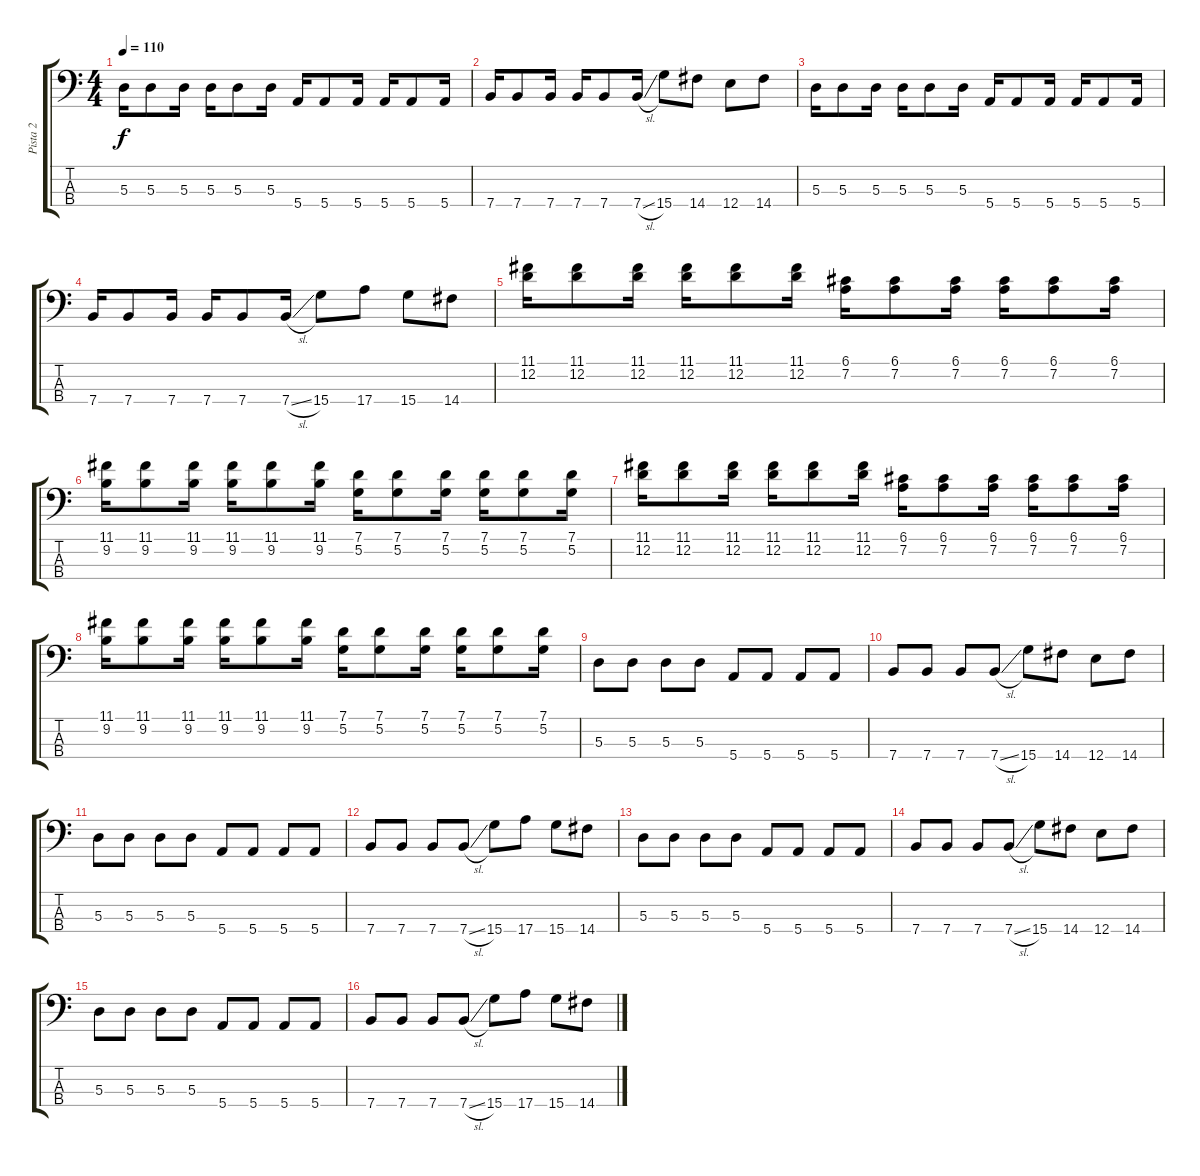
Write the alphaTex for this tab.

\track ("Pista 2" "Pista 2") {instrument electricbasspick}
\staff {score tabs}
\tuning (G2 D2 A1 E1) {hide}
\ts (4 4)
\tempo 110
\clef f4
\ks c
5.3.16{dy f} 5.3.8 5.3.16 5.3.16 5.3.8 5.3.16 5.4.16 5.4.8 5.4.16 5.4.16 5.4.8 5.4.16 |
7.4.16 7.4.8 7.4.16 7.4.16 7.4.8 7.4{sl}.16 15.4.8 14.4.8 12.4.8 14.4.8 |
5.3.16 5.3.8 5.3.16 5.3.16 5.3.8 5.3.16 5.4.16 5.4.8 5.4.16 5.4.16 5.4.8 5.4.16 |
7.4.16 7.4.8 7.4.16 7.4.16 7.4.8 7.4{sl}.16 15.4.8 17.4.8 15.4.8 14.4.8 |
(11.1 12.2).16 (11.1 12.2).8 (11.1 12.2).16 (11.1 12.2).16 (11.1 12.2).8 (11.1 12.2).16 (6.1 7.2).16 (6.1 7.2).8 (6.1 7.2).16 (6.1 7.2).16 (6.1 7.2).8 (6.1 7.2).16 |
(11.1 9.2).16 (11.1 9.2).8 (11.1 9.2).16 (11.1 9.2).16 (11.1 9.2).8 (11.1 9.2).16 (7.1 5.2).16 (7.1 5.2).8 (7.1 5.2).16 (7.1 5.2).16 (7.1 5.2).8 (7.1 5.2).16 |
(11.1 12.2).16 (11.1 12.2).8 (11.1 12.2).16 (11.1 12.2).16 (11.1 12.2).8 (11.1 12.2).16 (6.1 7.2).16 (6.1 7.2).8 (6.1 7.2).16 (6.1 7.2).16 (6.1 7.2).8 (6.1 7.2).16 |
(11.1 9.2).16 (11.1 9.2).8 (11.1 9.2).16 (11.1 9.2).16 (11.1 9.2).8 (11.1 9.2).16 (7.1 5.2).16 (7.1 5.2).8 (7.1 5.2).16 (7.1 5.2).16 (7.1 5.2).8 (7.1 5.2).16 |
5.3.8 5.3.8 5.3.8 5.3.8 5.4.8 5.4.8 5.4.8 5.4.8 |
7.4.8 7.4.8 7.4.8 7.4{sl}.8 15.4.8 14.4.8 12.4.8 14.4.8 |
5.3.8 5.3.8 5.3.8 5.3.8 5.4.8 5.4.8 5.4.8 5.4.8 |
7.4.8 7.4.8 7.4.8 7.4{sl}.8 15.4.8 17.4.8 15.4.8 14.4.8 |
5.3.8 5.3.8 5.3.8 5.3.8 5.4.8 5.4.8 5.4.8 5.4.8 |
7.4.8 7.4.8 7.4.8 7.4{sl}.8 15.4.8 14.4.8 12.4.8 14.4.8 |
5.3.8 5.3.8 5.3.8 5.3.8 5.4.8 5.4.8 5.4.8 5.4.8 |
7.4.8 7.4.8 7.4.8 7.4{sl}.8 15.4.8 17.4.8 15.4.8 14.4.8
